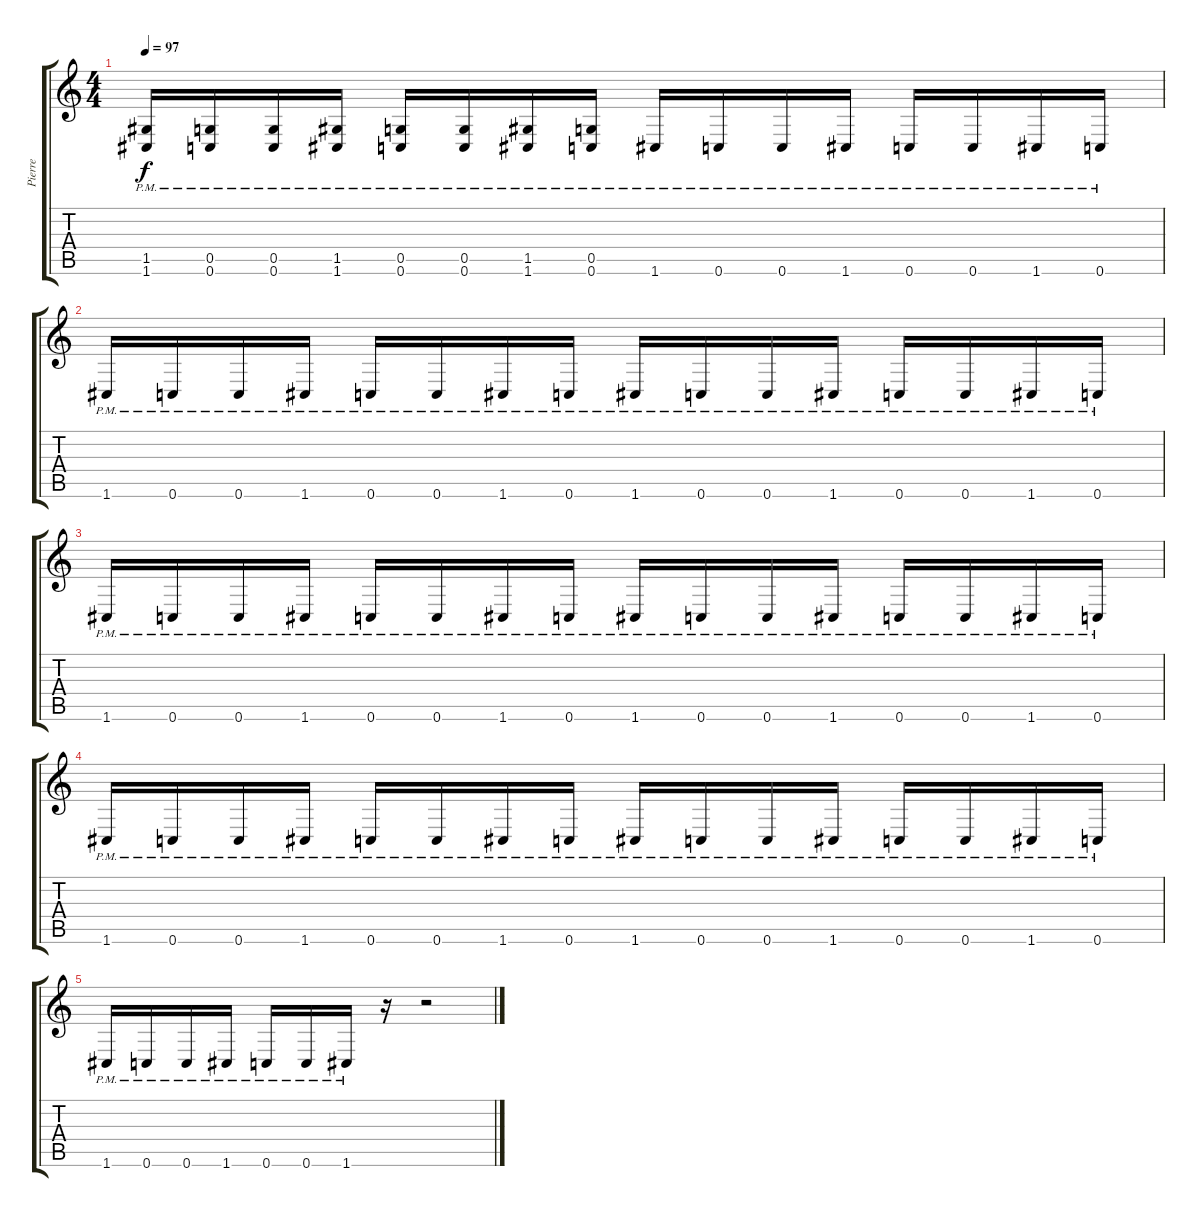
\track ("Pierre" "Pierre") {instrument distortionguitar}
\staff {score tabs}
\tuning (D4 A3 F3 C3 G2 C2) {hide}
\ts (4 4)
\tempo 97
\clef g2
\ks c
(1.5{pm} 1.6{pm}).16{dy f} (0.5{pm} 0.6{pm}).16 (0.5{pm} 0.6{pm}).16 (1.5{pm} 1.6{pm}).16 (0.5{pm} 0.6{pm}).16 (0.5{pm} 0.6{pm}).16 (1.5{pm} 1.6{pm}).16 (0.5{pm} 0.6{pm}).16 1.6{pm}.16 0.6{pm}.16 0.6{pm}.16 1.6{pm}.16 0.6{pm}.16 0.6{pm}.16 1.6{pm}.16 0.6{pm}.16 |
1.6{pm}.16 0.6{pm}.16 0.6{pm}.16 1.6{pm}.16 0.6{pm}.16 0.6{pm}.16 1.6{pm}.16 0.6{pm}.16 1.6{pm}.16 0.6{pm}.16 0.6{pm}.16 1.6{pm}.16 0.6{pm}.16 0.6{pm}.16 1.6{pm}.16 0.6{pm}.16 |
1.6{pm}.16 0.6{pm}.16 0.6{pm}.16 1.6{pm}.16 0.6{pm}.16 0.6{pm}.16 1.6{pm}.16 0.6{pm}.16 1.6{pm}.16 0.6{pm}.16 0.6{pm}.16 1.6{pm}.16 0.6{pm}.16 0.6{pm}.16 1.6{pm}.16 0.6{pm}.16 |
1.6{pm}.16 0.6{pm}.16 0.6{pm}.16 1.6{pm}.16 0.6{pm}.16 0.6{pm}.16 1.6{pm}.16 0.6{pm}.16 1.6{pm}.16 0.6{pm}.16 0.6{pm}.16 1.6{pm}.16 0.6{pm}.16 0.6{pm}.16 1.6{pm}.16 0.6{pm}.16 |
1.6{pm}.16 0.6{pm}.16 0.6{pm}.16 1.6{pm}.16 0.6{pm}.16 0.6{pm}.16 1.6{pm}.16 r.16 r.2
